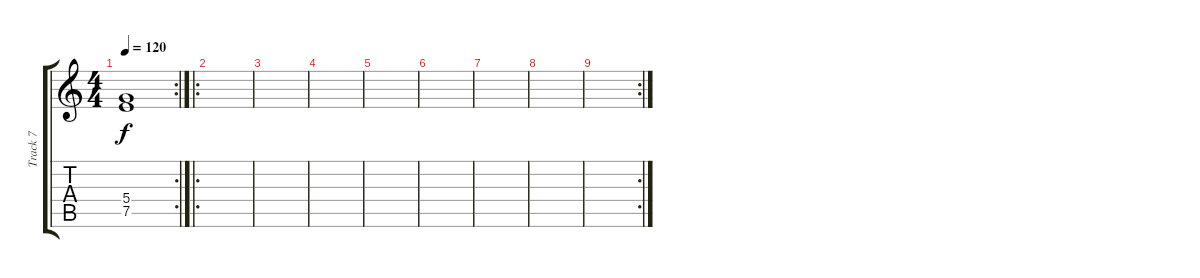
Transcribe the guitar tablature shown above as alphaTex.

\track ("Track 7" "Track 7") {instrument distortionguitar}
\staff {score tabs}
\tuning (E4 B3 G3 D3 A2 E2) {hide}
\rc 2
\ts (4 4)
\tempo 120
\clef g2
\ks c
(5.4 7.5).1{dy f} |
\ro
|
|
|
|
|
|
|
\rc 2
